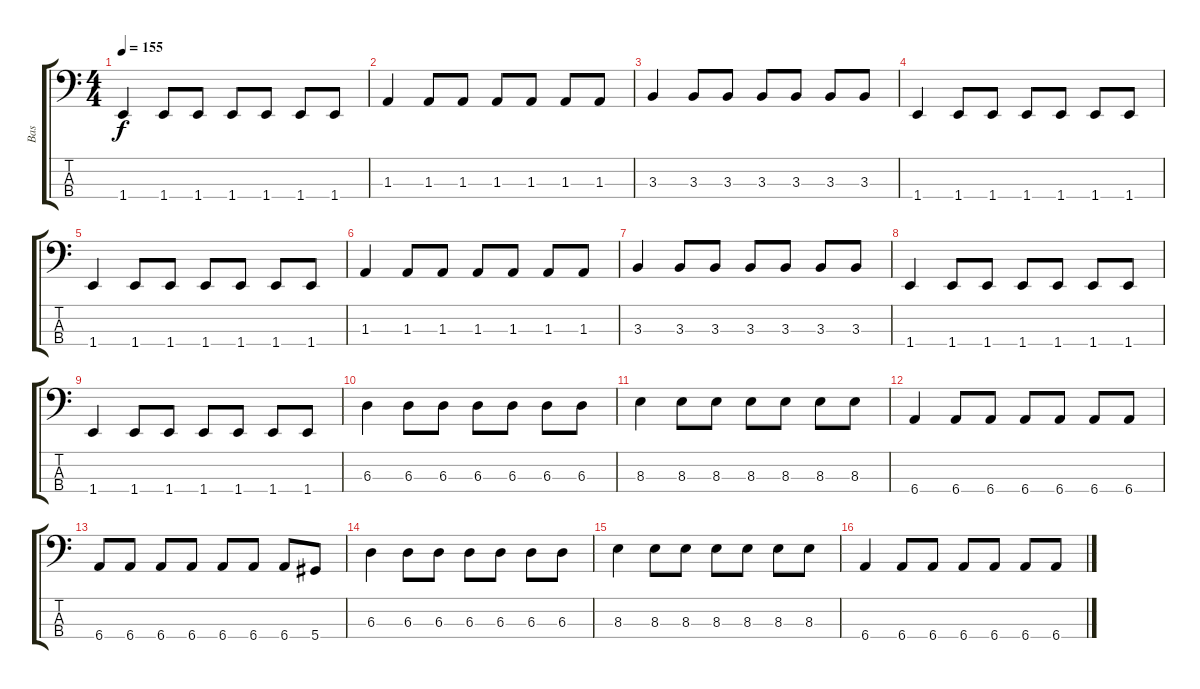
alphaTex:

\track ("Bas" "Bas") {instrument electricbasspick}
\staff {score tabs}
\tuning (Gb2 Db2 Ab1 Eb1) {hide}
\ts (4 4)
\tempo 155
\clef f4
\ks c
1.4.4{dy f} 1.4.8 1.4.8 1.4.8 1.4.8 1.4.8 1.4.8 |
1.3.4 1.3.8 1.3.8 1.3.8 1.3.8 1.3.8 1.3.8 |
3.3.4 3.3.8 3.3.8 3.3.8 3.3.8 3.3.8 3.3.8 |
1.4.4 1.4.8 1.4.8 1.4.8 1.4.8 1.4.8 1.4.8 |
1.4.4 1.4.8 1.4.8 1.4.8 1.4.8 1.4.8 1.4.8 |
1.3.4 1.3.8 1.3.8 1.3.8 1.3.8 1.3.8 1.3.8 |
3.3.4 3.3.8 3.3.8 3.3.8 3.3.8 3.3.8 3.3.8 |
1.4.4 1.4.8 1.4.8 1.4.8 1.4.8 1.4.8 1.4.8 |
1.4.4 1.4.8 1.4.8 1.4.8 1.4.8 1.4.8 1.4.8 |
6.3.4 6.3.8 6.3.8 6.3.8 6.3.8 6.3.8 6.3.8 |
8.3.4 8.3.8 8.3.8 8.3.8 8.3.8 8.3.8 8.3.8 |
6.4.4 6.4.8 6.4.8 6.4.8 6.4.8 6.4.8 6.4.8 |
6.4.8 6.4.8 6.4.8 6.4.8 6.4.8 6.4.8 6.4.8 5.4.8 |
6.3.4 6.3.8 6.3.8 6.3.8 6.3.8 6.3.8 6.3.8 |
8.3.4 8.3.8 8.3.8 8.3.8 8.3.8 8.3.8 8.3.8 |
6.4.4 6.4.8 6.4.8 6.4.8 6.4.8 6.4.8 6.4.8
